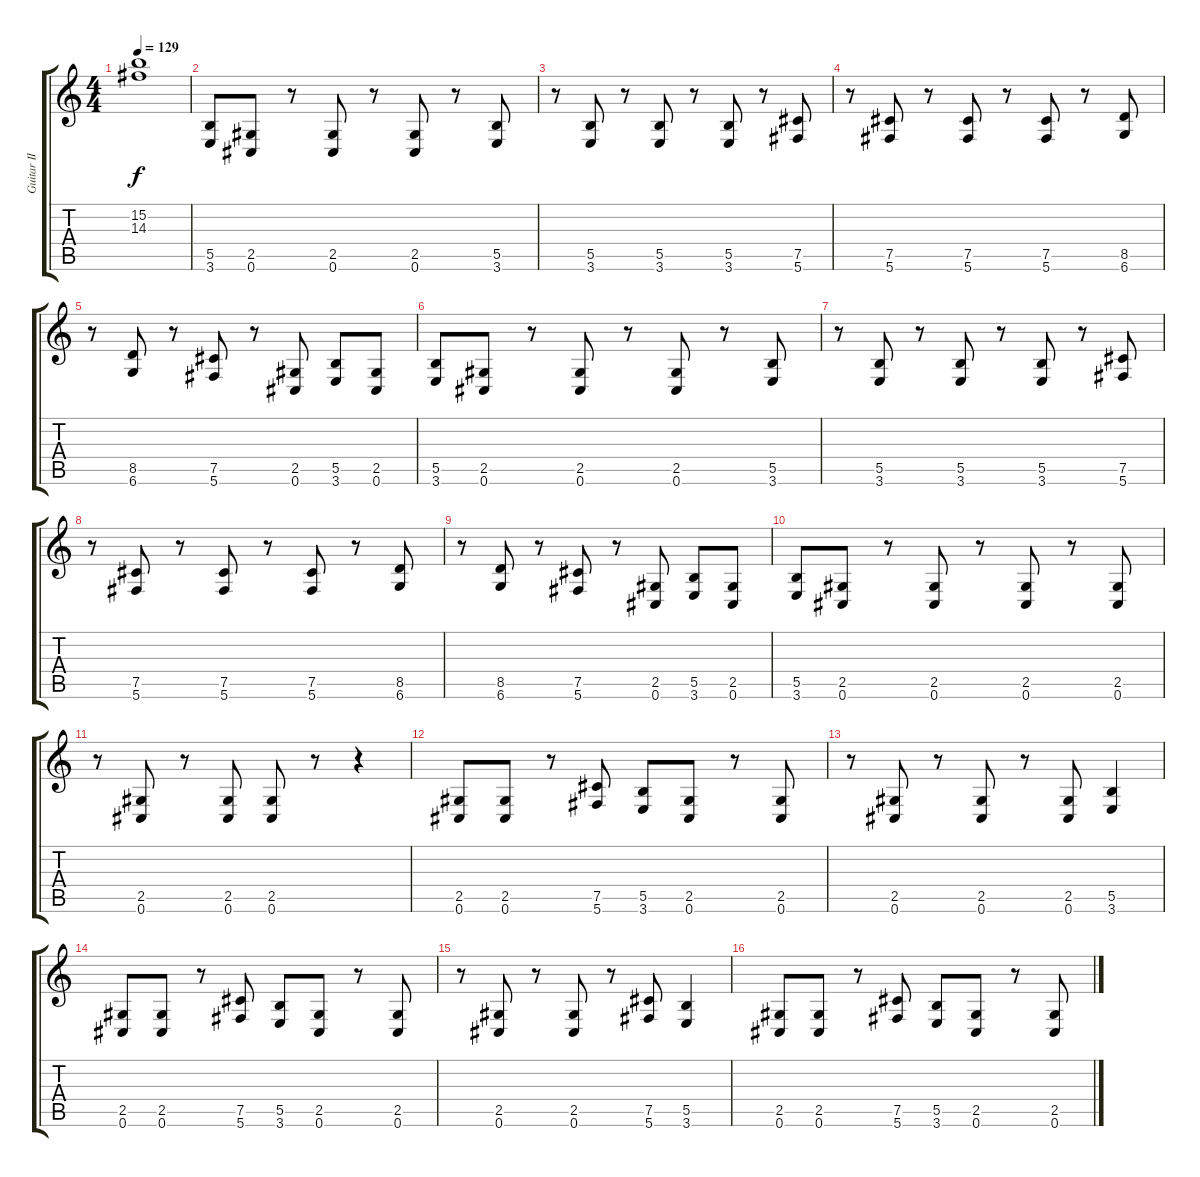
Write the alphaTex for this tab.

\track ("Guitar II" "Guitar II") {instrument distortionguitar}
\staff {score tabs}
\tuning (Db4 Ab3 E3 B2 Gb2 Db2) {hide}
\ts (4 4)
\tempo 129
\clef g2
\ks c
(15.2{t} 14.3{t}).1{dy f} |
(5.5 3.6).8 (2.5 0.6).8 r.8 (2.5 0.6).8 r.8 (2.5 0.6).8 r.8 (5.5 3.6).8 |
r.8 (5.5 3.6).8 r.8 (5.5 3.6).8 r.8 (5.5 3.6).8 r.8 (7.5 5.6).8 |
r.8 (7.5 5.6).8 r.8 (7.5 5.6).8 r.8 (7.5 5.6).8 r.8 (8.5 6.6).8 |
r.8 (8.5 6.6).8 r.8 (7.5 5.6).8 r.8 (2.5 0.6).8 (5.5 3.6).8 (2.5 0.6).8 |
(5.5 3.6).8 (2.5 0.6).8 r.8 (2.5 0.6).8 r.8 (2.5 0.6).8 r.8 (5.5 3.6).8 |
r.8 (5.5 3.6).8 r.8 (5.5 3.6).8 r.8 (5.5 3.6).8 r.8 (7.5 5.6).8 |
r.8 (7.5 5.6).8 r.8 (7.5 5.6).8 r.8 (7.5 5.6).8 r.8 (8.5 6.6).8 |
r.8 (8.5 6.6).8 r.8 (7.5 5.6).8 r.8 (2.5 0.6).8 (5.5 3.6).8 (2.5 0.6).8 |
(5.5 3.6).8 (2.5 0.6).8 r.8 (2.5 0.6).8 r.8 (2.5 0.6).8 r.8 (2.5 0.6).8 |
r.8 (2.5 0.6).8 r.8 (2.5 0.6).8 (2.5 0.6).8 r.8 r.4 |
(2.5 0.6).8 (2.5 0.6).8 r.8 (7.5 5.6).8 (5.5 3.6).8 (2.5 0.6).8 r.8 (2.5 0.6).8 |
r.8 (2.5 0.6).8 r.8 (2.5 0.6).8 r.8 (2.5 0.6).8 (5.5 3.6).4 |
(2.5 0.6).8 (2.5 0.6).8 r.8 (7.5 5.6).8 (5.5 3.6).8 (2.5 0.6).8 r.8 (2.5 0.6).8 |
r.8 (2.5 0.6).8 r.8 (2.5 0.6).8 r.8 (7.5 5.6).8 (5.5 3.6).4 |
(2.5 0.6).8 (2.5 0.6).8 r.8 (7.5 5.6).8 (5.5 3.6).8 (2.5 0.6).8 r.8 (2.5 0.6).8
